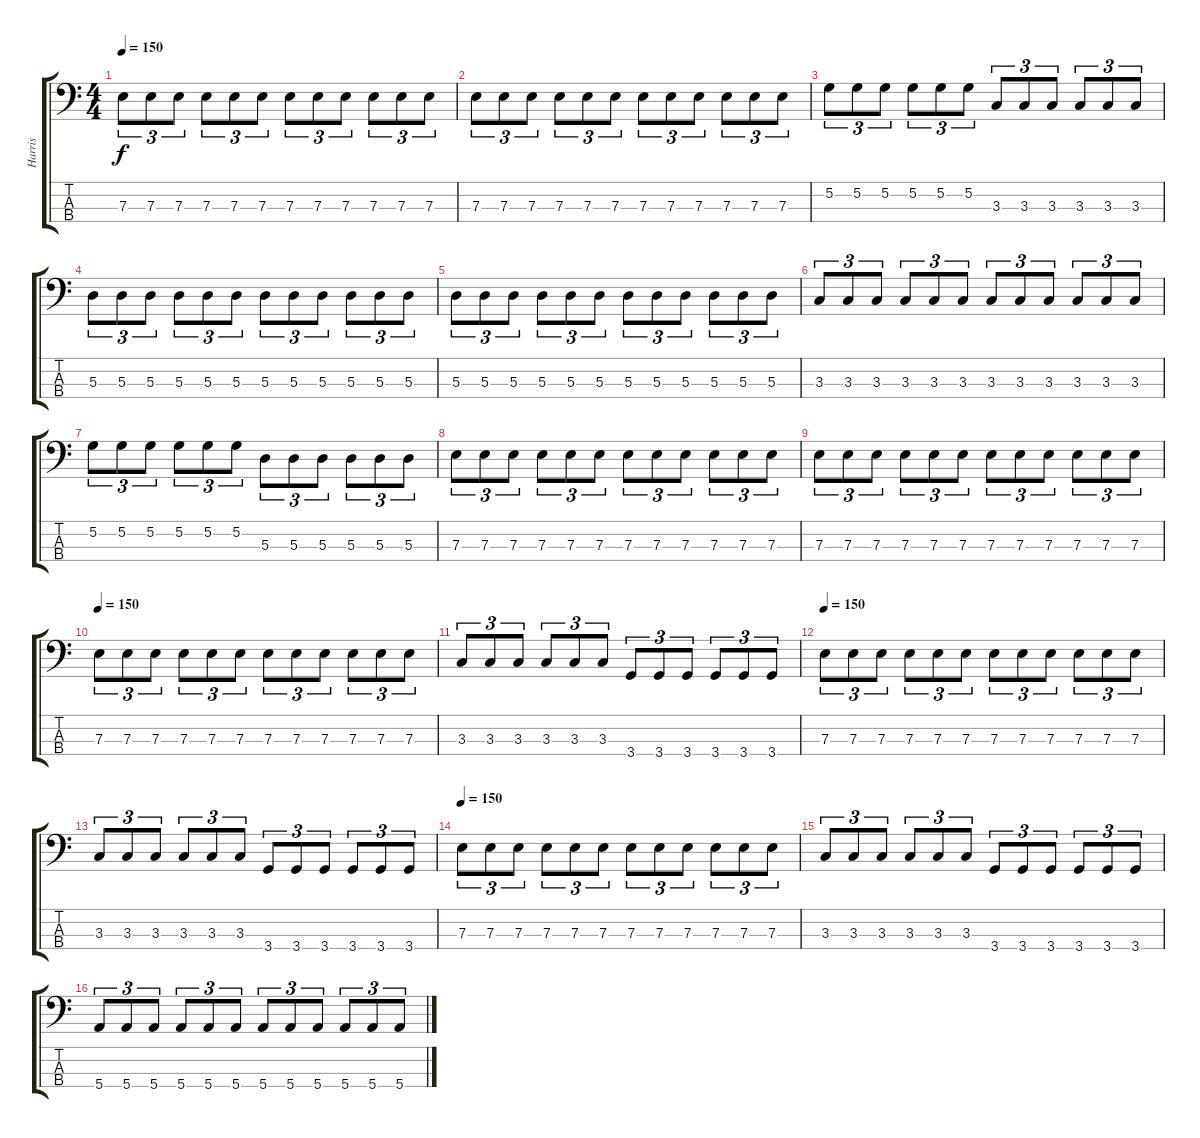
\track ("Harris" "Harris") {instrument electricbasspick}
\staff {score tabs}
\tuning (G2 D2 A1 E1) {hide}
\ts (4 4)
\tempo 150
\clef f4
\ks c
7.3.8{tu (3 2) dy f} 7.3.8{tu (3 2)} 7.3.8{tu (3 2)} 7.3.8{tu (3 2)} 7.3.8{tu (3 2)} 7.3.8{tu (3 2)} 7.3.8{tu (3 2)} 7.3.8{tu (3 2)} 7.3.8{tu (3 2)} 7.3.8{tu (3 2)} 7.3.8{tu (3 2)} 7.3.8{tu (3 2)} |
7.3.8{tu (3 2)} 7.3.8{tu (3 2)} 7.3.8{tu (3 2)} 7.3.8{tu (3 2)} 7.3.8{tu (3 2)} 7.3.8{tu (3 2)} 7.3.8{tu (3 2)} 7.3.8{tu (3 2)} 7.3.8{tu (3 2)} 7.3.8{tu (3 2)} 7.3.8{tu (3 2)} 7.3.8{tu (3 2)} |
5.2.8{tu (3 2)} 5.2.8{tu (3 2)} 5.2.8{tu (3 2)} 5.2.8{tu (3 2)} 5.2.8{tu (3 2)} 5.2.8{tu (3 2)} 3.3.8{tu (3 2)} 3.3.8{tu (3 2)} 3.3.8{tu (3 2)} 3.3.8{tu (3 2)} 3.3.8{tu (3 2)} 3.3.8{tu (3 2)} |
5.3.8{tu (3 2)} 5.3.8{tu (3 2)} 5.3.8{tu (3 2)} 5.3.8{tu (3 2)} 5.3.8{tu (3 2)} 5.3.8{tu (3 2)} 5.3.8{tu (3 2)} 5.3.8{tu (3 2)} 5.3.8{tu (3 2)} 5.3.8{tu (3 2)} 5.3.8{tu (3 2)} 5.3.8{tu (3 2)} |
5.3.8{tu (3 2)} 5.3.8{tu (3 2)} 5.3.8{tu (3 2)} 5.3.8{tu (3 2)} 5.3.8{tu (3 2)} 5.3.8{tu (3 2)} 5.3.8{tu (3 2)} 5.3.8{tu (3 2)} 5.3.8{tu (3 2)} 5.3.8{tu (3 2)} 5.3.8{tu (3 2)} 5.3.8{tu (3 2)} |
3.3.8{tu (3 2)} 3.3.8{tu (3 2)} 3.3.8{tu (3 2)} 3.3.8{tu (3 2)} 3.3.8{tu (3 2)} 3.3.8{tu (3 2)} 3.3.8{tu (3 2)} 3.3.8{tu (3 2)} 3.3.8{tu (3 2)} 3.3.8{tu (3 2)} 3.3.8{tu (3 2)} 3.3.8{tu (3 2)} |
5.2.8{tu (3 2)} 5.2.8{tu (3 2)} 5.2.8{tu (3 2)} 5.2.8{tu (3 2)} 5.2.8{tu (3 2)} 5.2.8{tu (3 2)} 5.3.8{tu (3 2)} 5.3.8{tu (3 2)} 5.3.8{tu (3 2)} 5.3.8{tu (3 2)} 5.3.8{tu (3 2)} 5.3.8{tu (3 2)} |
7.3.8{tu (3 2)} 7.3.8{tu (3 2)} 7.3.8{tu (3 2)} 7.3.8{tu (3 2)} 7.3.8{tu (3 2)} 7.3.8{tu (3 2)} 7.3.8{tu (3 2)} 7.3.8{tu (3 2)} 7.3.8{tu (3 2)} 7.3.8{tu (3 2)} 7.3.8{tu (3 2)} 7.3.8{tu (3 2)} |
7.3.8{tu (3 2)} 7.3.8{tu (3 2)} 7.3.8{tu (3 2)} 7.3.8{tu (3 2)} 7.3.8{tu (3 2)} 7.3.8{tu (3 2)} 7.3.8{tu (3 2)} 7.3.8{tu (3 2)} 7.3.8{tu (3 2)} 7.3.8{tu (3 2)} 7.3.8{tu (3 2)} 7.3.8{tu (3 2)} |
\tempo 150
7.3.8{tu (3 2)} 7.3.8{tu (3 2)} 7.3.8{tu (3 2)} 7.3.8{tu (3 2)} 7.3.8{tu (3 2)} 7.3.8{tu (3 2)} 7.3.8{tu (3 2)} 7.3.8{tu (3 2)} 7.3.8{tu (3 2)} 7.3.8{tu (3 2)} 7.3.8{tu (3 2)} 7.3.8{tu (3 2)} |
3.3.8{tu (3 2)} 3.3.8{tu (3 2)} 3.3.8{tu (3 2)} 3.3.8{tu (3 2)} 3.3.8{tu (3 2)} 3.3.8{tu (3 2)} 3.4.8{tu (3 2)} 3.4.8{tu (3 2)} 3.4.8{tu (3 2)} 3.4.8{tu (3 2)} 3.4.8{tu (3 2)} 3.4.8{tu (3 2)} |
\tempo 150
7.3.8{tu (3 2)} 7.3.8{tu (3 2)} 7.3.8{tu (3 2)} 7.3.8{tu (3 2)} 7.3.8{tu (3 2)} 7.3.8{tu (3 2)} 7.3.8{tu (3 2)} 7.3.8{tu (3 2)} 7.3.8{tu (3 2)} 7.3.8{tu (3 2)} 7.3.8{tu (3 2)} 7.3.8{tu (3 2)} |
3.3.8{tu (3 2)} 3.3.8{tu (3 2)} 3.3.8{tu (3 2)} 3.3.8{tu (3 2)} 3.3.8{tu (3 2)} 3.3.8{tu (3 2)} 3.4.8{tu (3 2)} 3.4.8{tu (3 2)} 3.4.8{tu (3 2)} 3.4.8{tu (3 2)} 3.4.8{tu (3 2)} 3.4.8{tu (3 2)} |
\tempo 150
7.3.8{tu (3 2)} 7.3.8{tu (3 2)} 7.3.8{tu (3 2)} 7.3.8{tu (3 2)} 7.3.8{tu (3 2)} 7.3.8{tu (3 2)} 7.3.8{tu (3 2)} 7.3.8{tu (3 2)} 7.3.8{tu (3 2)} 7.3.8{tu (3 2)} 7.3.8{tu (3 2)} 7.3.8{tu (3 2)} |
3.3.8{tu (3 2)} 3.3.8{tu (3 2)} 3.3.8{tu (3 2)} 3.3.8{tu (3 2)} 3.3.8{tu (3 2)} 3.3.8{tu (3 2)} 3.4.8{tu (3 2)} 3.4.8{tu (3 2)} 3.4.8{tu (3 2)} 3.4.8{tu (3 2)} 3.4.8{tu (3 2)} 3.4.8{tu (3 2)} |
5.4.8{tu (3 2)} 5.4.8{tu (3 2)} 5.4.8{tu (3 2)} 5.4.8{tu (3 2)} 5.4.8{tu (3 2)} 5.4.8{tu (3 2)} 5.4.8{tu (3 2)} 5.4.8{tu (3 2)} 5.4.8{tu (3 2)} 5.4.8{tu (3 2)} 5.4.8{tu (3 2)} 5.4.8{tu (3 2)}
